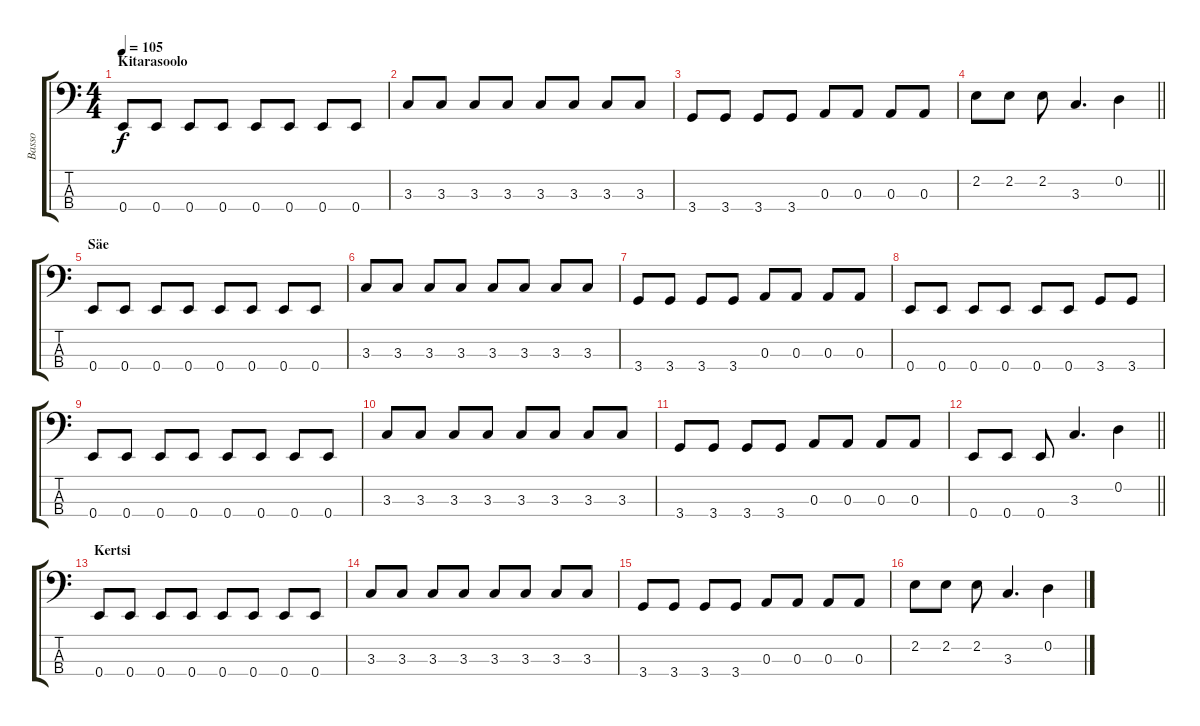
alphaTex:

\track ("Basso" "Basso") {instrument electricbasspick}
\staff {score tabs}
\tuning (G2 D2 A1 E1) {hide}
\ts (4 4)
\section ("" "Kitarasoolo")
\tempo 105
\clef f4
\ks c
0.4.8{dy f} 0.4.8 0.4.8 0.4.8 0.4.8 0.4.8 0.4.8 0.4.8 |
3.3.8 3.3.8 3.3.8 3.3.8 3.3.8 3.3.8 3.3.8 3.3.8 |
3.4.8 3.4.8 3.4.8 3.4.8 0.3.8 0.3.8 0.3.8 0.3.8 |
\barLineRight lightlight
2.2.8 2.2.8 2.2.8 3.3.4{d} 0.2.4 |
\section ("" "Säe")
0.4.8 0.4.8 0.4.8 0.4.8 0.4.8 0.4.8 0.4.8 0.4.8 |
3.3.8 3.3.8 3.3.8 3.3.8 3.3.8 3.3.8 3.3.8 3.3.8 |
3.4.8 3.4.8 3.4.8 3.4.8 0.3.8 0.3.8 0.3.8 0.3.8 |
0.4.8 0.4.8 0.4.8 0.4.8 0.4.8 0.4.8 3.4.8 3.4.8 |
0.4.8 0.4.8 0.4.8 0.4.8 0.4.8 0.4.8 0.4.8 0.4.8 |
3.3.8 3.3.8 3.3.8 3.3.8 3.3.8 3.3.8 3.3.8 3.3.8 |
3.4.8 3.4.8 3.4.8 3.4.8 0.3.8 0.3.8 0.3.8 0.3.8 |
\barLineRight lightlight
0.4.8 0.4.8 0.4.8 3.3.4{d} 0.2.4 |
\section ("" "Kertsi")
0.4.8 0.4.8 0.4.8 0.4.8 0.4.8 0.4.8 0.4.8 0.4.8 |
3.3.8 3.3.8 3.3.8 3.3.8 3.3.8 3.3.8 3.3.8 3.3.8 |
3.4.8 3.4.8 3.4.8 3.4.8 0.3.8 0.3.8 0.3.8 0.3.8 |
2.2.8 2.2.8 2.2.8 3.3.4{d} 0.2.4
